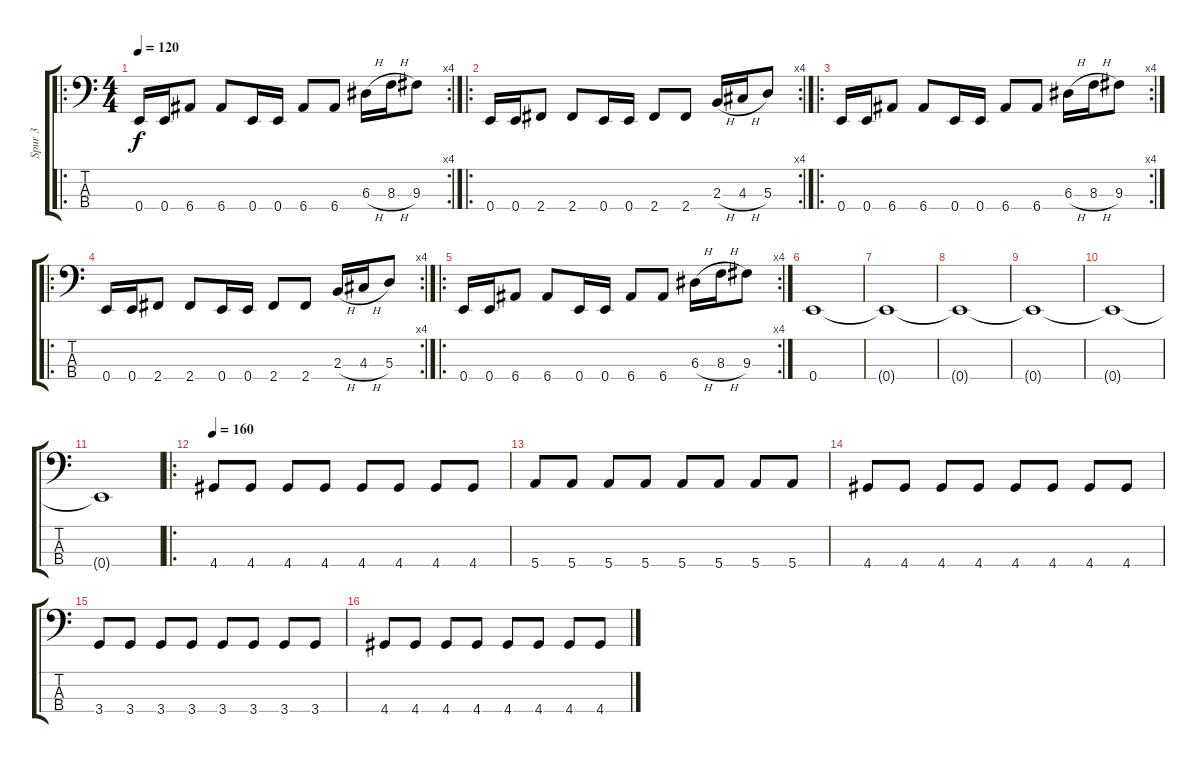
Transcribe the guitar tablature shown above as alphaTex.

\track ("Spur 3" "Spur 3") {instrument slapbass2}
\staff {score tabs}
\tuning (G2 D2 A1 E1) {hide}
\ro
\rc 4
\ts (4 4)
\tempo 120
\clef f4
\ks c
0.4.16{dy f} 0.4.16 6.4.8 6.4.8 0.4.16 0.4.16 6.4.8 6.4.8 6.3{h}.16 8.3{h}.16 9.3.8 |
\ro
\rc 4
0.4.16 0.4.16 2.4.8 2.4.8 0.4.16 0.4.16 2.4.8 2.4.8 2.3{h}.16 4.3{h}.16 5.3.8 |
\ro
\rc 4
0.4.16 0.4.16 6.4.8 6.4.8 0.4.16 0.4.16 6.4.8 6.4.8 6.3{h}.16 8.3{h}.16 9.3.8 |
\ro
\rc 4
0.4.16 0.4.16 2.4.8 2.4.8 0.4.16 0.4.16 2.4.8 2.4.8 2.3{h}.16 4.3{h}.16 5.3.8 |
\ro
\rc 4
0.4.16 0.4.16 6.4.8 6.4.8 0.4.16 0.4.16 6.4.8 6.4.8 6.3{h}.16 8.3{h}.16 9.3.8 |
0.4.1 |
0.4{t}.1 |
0.4{t}.1 |
0.4{t}.1 |
0.4{t}.1 |
0.4{t}.1 |
\ro
\tempo 160
4.4.8 4.4.8 4.4.8 4.4.8 4.4.8 4.4.8 4.4.8 4.4.8 |
5.4.8 5.4.8 5.4.8 5.4.8 5.4.8 5.4.8 5.4.8 5.4.8 |
4.4.8 4.4.8 4.4.8 4.4.8 4.4.8 4.4.8 4.4.8 4.4.8 |
3.4.8 3.4.8 3.4.8 3.4.8 3.4.8 3.4.8 3.4.8 3.4.8 |
4.4.8 4.4.8 4.4.8 4.4.8 4.4.8 4.4.8 4.4.8 4.4.8
